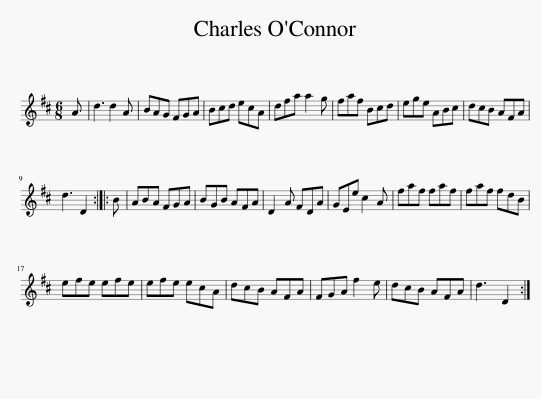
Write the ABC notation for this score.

X:1
L:1/8
M:6/8
I:linebreak $
K:D
V:1 treble
V:1
 A | d3 d2 A | BAG FGA | Bcd ecA | dfa a2 g | %5
 faf Bcd | ege ABc | dcB AFA |$ d3 D2 :: B | %10
 ABA FGA | BGB AFA | D2 A FDA | GEe c2 A | faf faf | %15
 faf fdB |$ efe efe | efe ecA | dcB AFA | FGA f2 e | %20
 dcB AFA | d3 D2 :| %22
